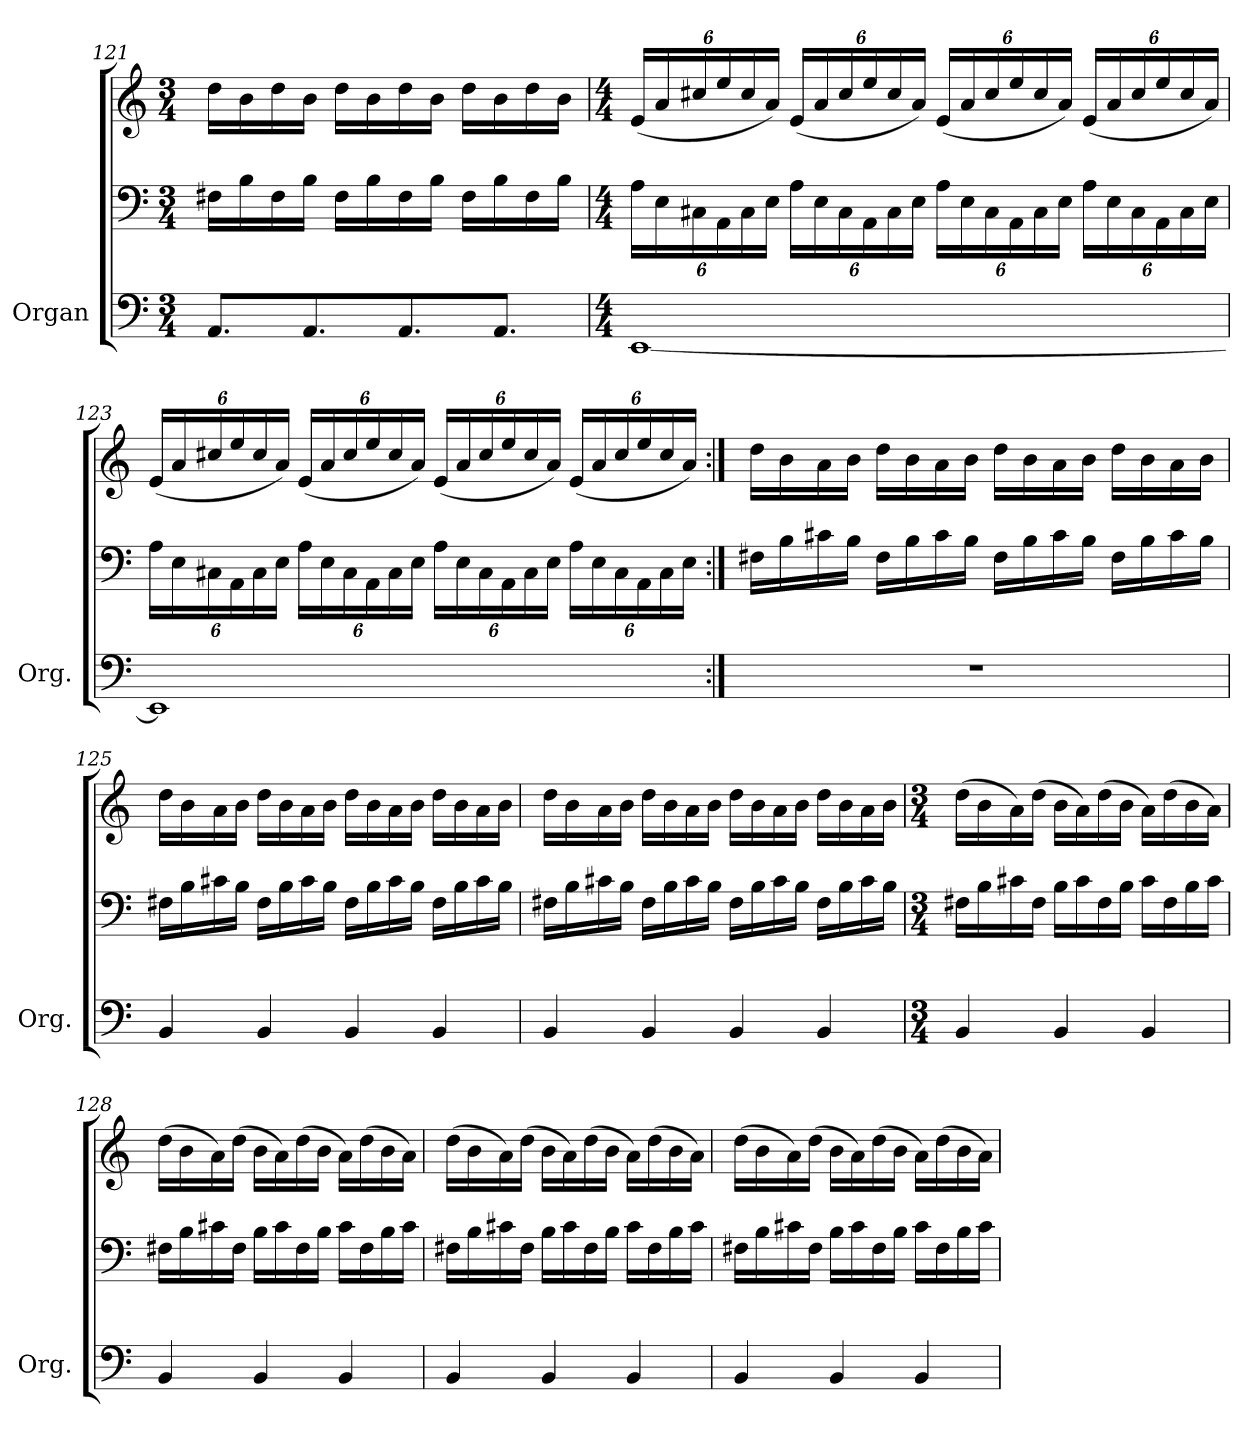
**kern	**kern	**kern
*part1	*part1	*part1
*staff3	*staff2	*staff1
*I"Organ	*	*
*I'Org.	*	*
*clefF4	*clefF4	*clefG2
*k[]	*k[]	*k[]
*M3/4	*M3/4	*M3/4
=121	=121	=121
8.AA/L	16F#X\LL	16dd\LL
.	16B\	16b\
.	16F#\	16dd\
8.AA/	16B\JJ	16b\JJ
.	16F#\LL	16dd\LL
.	16B\	16b\
8.AA/	16F#\	16dd\
.	16B\JJ	16b\JJ
.	16F#\LL	16dd\LL
8.AA/J	16B\	16b\
.	16F#\	16dd\
.	16B\JJ	16b\JJ
=122	=122	=122
*M4/4	*M4/4	*M4/4
*	*Xbrackettup	*Xbrackettup
[1EE	24A\LL	(<24e/LL
.	24E\	24a/
.	24C#X\	24cc#X/
.	24AA\	24ee/
.	24C#\	24cc#/
.	24E\JJ	24a/JJ)
.	24A\LL	(<24e/LL
.	24E\	24a/
.	24C#\	24cc#/
.	24AA\	24ee/
.	24C#\	24cc#/
.	24E\JJ	24a/JJ)
.	24A\LL	(<24e/LL
.	24E\	24a/
.	24C#\	24cc#/
.	24AA\	24ee/
.	24C#\	24cc#/
.	24E\JJ	24a/JJ)
.	24A\LL	(<24e/LL
.	24E\	24a/
.	24C#\	24cc#/
.	24AA\	24ee/
.	24C#\	24cc#/
.	24E\JJ	24a/JJ)
!!LO:LB:g=z
=123	=123	=123
1EE]	24A\LL	(<24e/LL
.	24E\	24a/
.	24C#X\	24cc#X/
.	24AA\	24ee/
.	24C#\	24cc#/
.	24E\JJ	24a/JJ)
.	24A\LL	(<24e/LL
.	24E\	24a/
.	24C#\	24cc#/
.	24AA\	24ee/
.	24C#\	24cc#/
.	24E\JJ	24a/JJ)
.	24A\LL	(<24e/LL
.	24E\	24a/
.	24C#\	24cc#/
.	24AA\	24ee/
.	24C#\	24cc#/
.	24E\JJ	24a/JJ)
.	24A\LL	(<24e/LL
.	24E\	24a/
.	24C#\	24cc#/
.	24AA\	24ee/
.	24C#\	24cc#/
.	24E\JJ	24a/JJ)
=124:|!	=124:|!	=124:|!
1r	16F#X\LL	16dd\LL
.	16B\	16b\
.	16c#X\	16a\
.	16B\JJ	16b\JJ
.	16F#\LL	16dd\LL
.	16B\	16b\
.	16c#\	16a\
.	16B\JJ	16b\JJ
.	16F#\LL	16dd\LL
.	16B\	16b\
.	16c#\	16a\
.	16B\JJ	16b\JJ
.	16F#\LL	16dd\LL
.	16B\	16b\
.	16c#\	16a\
.	16B\JJ	16b\JJ
=125	=125	=125
4BB/	16F#X\LL	16dd\LL
.	16B\	16b\
.	16c#X\	16a\
.	16B\JJ	16b\JJ
4BB/	16F#\LL	16dd\LL
.	16B\	16b\
.	16c#\	16a\
.	16B\JJ	16b\JJ
4BB/	16F#\LL	16dd\LL
.	16B\	16b\
.	16c#\	16a\
.	16B\JJ	16b\JJ
4BB/	16F#\LL	16dd\LL
.	16B\	16b\
.	16c#\	16a\
.	16B\JJ	16b\JJ
=126	=126	=126
4BB/	16F#X\LL	16dd\LL
.	16B\	16b\
.	16c#X\	16a\
.	16B\JJ	16b\JJ
4BB/	16F#\LL	16dd\LL
.	16B\	16b\
.	16c#\	16a\
.	16B\JJ	16b\JJ
4BB/	16F#\LL	16dd\LL
.	16B\	16b\
.	16c#\	16a\
.	16B\JJ	16b\JJ
4BB/	16F#\LL	16dd\LL
.	16B\	16b\
.	16c#\	16a\
.	16B\JJ	16b\JJ
!!LO:PB:g=z
=127	=127	=127
*M3/4	*M3/4	*M3/4
4BB/	16F#X\LL	(>16dd\LL
.	16B\	16b\
.	16c#X\	16a\)
.	16F#\JJ	(>16dd\JJ
4BB/	16B\LL	16b\LL
.	16c#\	16a\)
.	16F#\	(>16dd\
.	16B\JJ	16b\JJ
4BB/	16c#\LL	16a\LL)
.	16F#\	(>16dd\
.	16B\	16b\
.	16c#\JJ	16a\JJ)
=128	=128	=128
4BB/	16F#X\LL	(>16dd\LL
.	16B\	16b\
.	16c#X\	16a\)
.	16F#\JJ	(>16dd\JJ
4BB/	16B\LL	16b\LL
.	16c#\	16a\)
.	16F#\	(>16dd\
.	16B\JJ	16b\JJ
4BB/	16c#\LL	16a\LL)
.	16F#\	(>16dd\
.	16B\	16b\
.	16c#\JJ	16a\JJ)
=129	=129	=129
4BB/	16F#X\LL	(>16dd\LL
.	16B\	16b\
.	16c#X\	16a\)
.	16F#\JJ	(>16dd\JJ
4BB/	16B\LL	16b\LL
.	16c#\	16a\)
.	16F#\	(>16dd\
.	16B\JJ	16b\JJ
4BB/	16c#\LL	16a\LL)
.	16F#\	(>16dd\
.	16B\	16b\
.	16c#\JJ	16a\JJ)
=130	=130	=130
4BB/	16F#X\LL	(>16dd\LL
.	16B\	16b\
.	16c#X\	16a\)
.	16F#\JJ	(>16dd\JJ
4BB/	16B\LL	16b\LL
.	16c#\	16a\)
.	16F#\	(>16dd\
.	16B\JJ	16b\JJ
4BB/	16c#\LL	16a\LL)
.	16F#\	(>16dd\
.	16B\	16b\
.	16c#\JJ	16a\JJ)
=	=	=
*-	*-	*-
